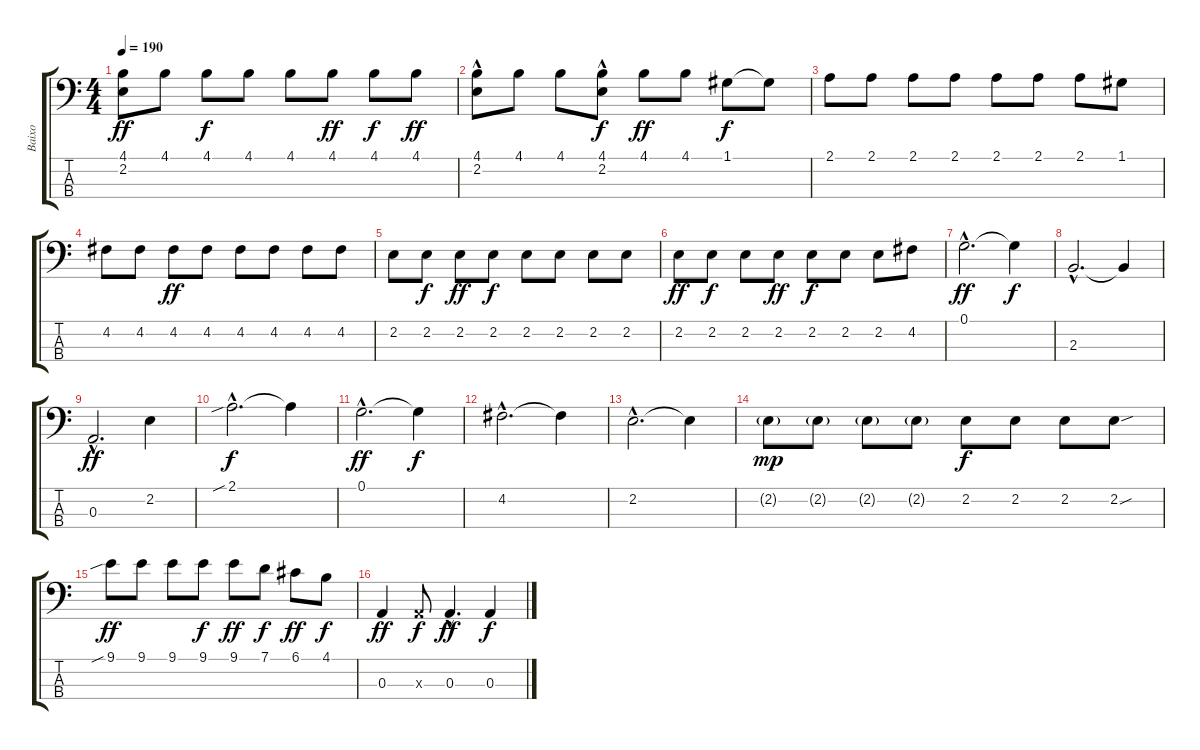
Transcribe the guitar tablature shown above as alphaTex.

\track ("Baixo" "Baixo") {instrument electricbassfinger}
\staff {score tabs}
\tuning (G2 D2 A1 E1) {hide}
\ts (4 4)
\tempo 190
\clef f4
\ks c
(4.1 2.2).8{dy ff} 4.1.8 4.1.8{dy f} 4.1.8 4.1.8 4.1.8{dy ff} 4.1.8{dy f} 4.1.8{dy ff} |
(4.1 2.2{hac}).8 4.1.8 4.1.8 (4.1 2.2{hac}).8{dy f} 4.1.8{dy ff} 4.1.8 1.1.8{dy f} 1.1{t}.8 |
2.1.8 2.1.8 2.1.8 2.1.8 2.1.8 2.1.8 2.1.8 1.1.8 |
4.2.8 4.2.8 4.2.8{dy ff} 4.2.8 4.2.8 4.2.8 4.2.8 4.2.8 |
2.2.8 2.2.8{dy f} 2.2.8{dy ff} 2.2.8{dy f} 2.2.8 2.2.8 2.2.8 2.2.8 |
2.2.8{dy ff} 2.2.8{dy f} 2.2.8 2.2.8{dy ff} 2.2.8{dy f} 2.2.8 2.2.8 4.2.8 |
0.1{hac}.2{d dy ff} 0.1{t}.4{dy f} |
2.3{hac}.2{d} 2.3{t}.4 |
0.3{hac}.2{d dy ff} 2.2.4 |
2.1{sib hac}.2{d dy f} 2.1{t}.4 |
0.1{hac}.2{d dy ff} 0.1{t}.4{dy f} |
4.2{hac}.2{d} 4.2{t}.4 |
2.2{hac}.2{d} 2.2{t}.4 |
2.2{g}.8{dy mp} 2.2{g}.8 2.2{g}.8 2.2{g}.8 2.2.8{dy f} 2.2.8 2.2.8 2.2{sou}.8 |
9.1{sib}.8{dy ff} 9.1.8 9.1.8 9.1.8{dy f} 9.1.8{dy ff} 7.1.8{dy f} 6.1.8{dy ff} 4.1.8{dy f} |
0.3.4{dy ff} 0.3{x}.8{dy f} 0.3{hac}.4{d dy ff} 0.3.4{dy f}
